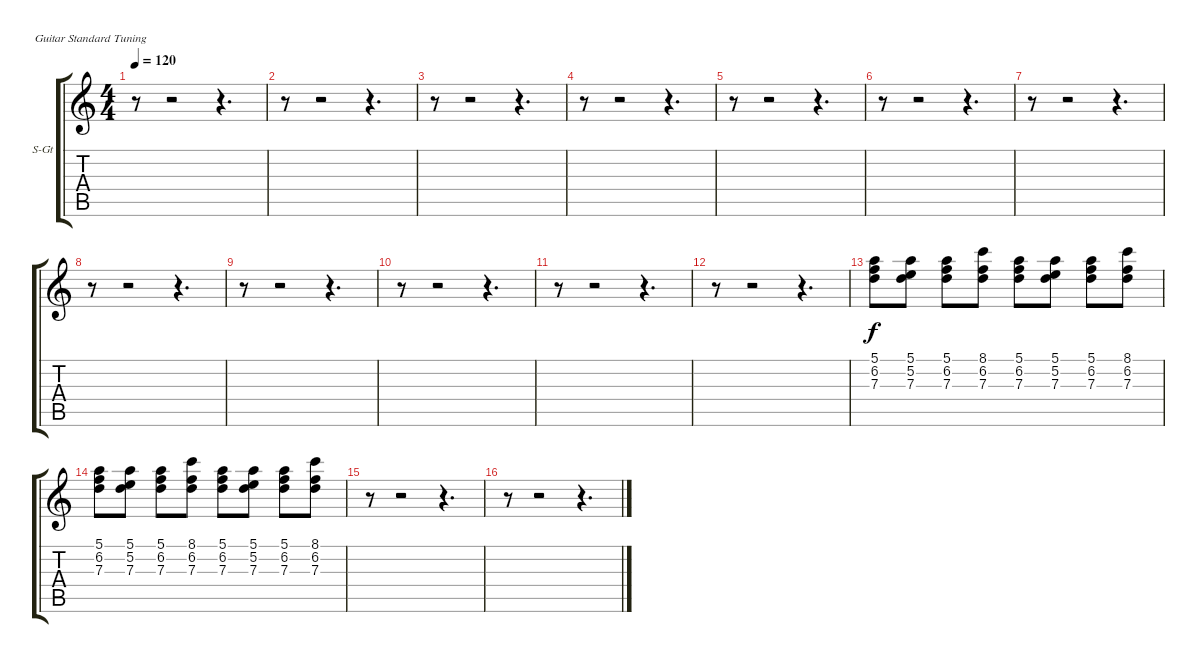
\bracketExtendMode groupsimilarinstruments
\firstSystemTrackNameOrientation horizontal
\otherSystemsTrackNameOrientation horizontal
\track ("Гитара 2" "S-Gt") {instrument acousticguitarsteel}
\staff {score tabs}
\tuning (E4 B3 G3 D3 A2 E2)
\ts (4 4)
\tempo 120
\clef g2
\ks c
r.8{dy f} r.2 r.4{d} |
r.8 r.2 r.4{d} |
r.8 r.2 r.4{d} |
r.8 r.2 r.4{d} |
r.8 r.2 r.4{d} |
r.8 r.2 r.4{d} |
r.8 r.2 r.4{d} |
r.8 r.2 r.4{d} |
r.8 r.2 r.4{d} |
r.8 r.2 r.4{d} |
r.8 r.2 r.4{d} |
r.8 r.2 r.4{d} |
(5.1 6.2 7.3).8 (5.1 5.2 7.3).8 (5.1 6.2 7.3).8 (8.1 6.2 7.3).8 (5.1 6.2 7.3).8 (5.1 5.2 7.3).8 (5.1 6.2 7.3).8 (8.1 6.2 7.3).8 |
(5.1 6.2 7.3).8 (5.1 5.2 7.3).8 (5.1 6.2 7.3).8 (8.1 6.2 7.3).8 (5.1 6.2 7.3).8 (5.1 5.2 7.3).8 (5.1 6.2 7.3).8 (8.1 6.2 7.3).8 |
r.8 r.2 r.4{d} |
r.8 r.2 r.4{d}
